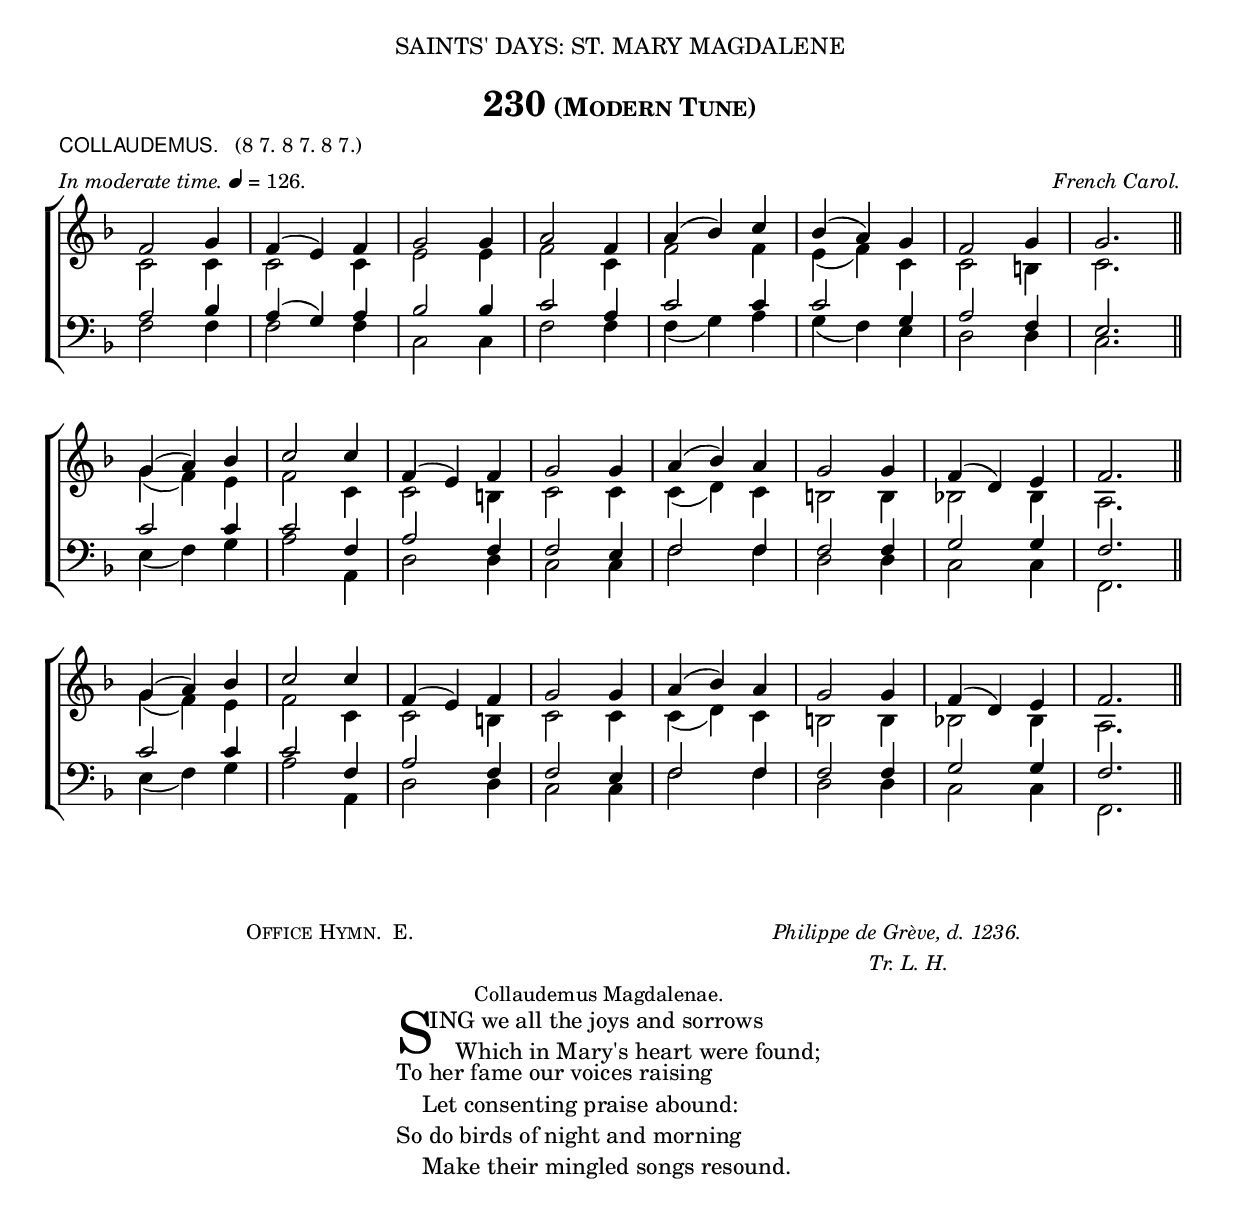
%%% 360b.png
%%% Hymn 230. (Modern Tune) Sing we all the joys and sorrows.
%%% Rev 1.

%%% Transcriber's Note:
%%% I am quite certain the white 1/2 note printed in the tempo indication is wrong and it 
%%% should be a black 1/4 note instead.  2=126 is blazingly fast, whereas 4=126 is
%%% about right for "in moderate time".  Code adjusted accordingly.

\version "2.10.23"

\header {
	dedication = \markup { \center-align { "SAINTS' DAYS: ST. MARY MAGDALENE" \hspace #0.1 }}
	title = \markup { "230" \large \smallCaps "(Modern Tune)" }
	poet = \markup { \small { \sans "COLLAUDEMUS." \hspace #1 \roman  "(8 7. 8 7. 8 7.)" } }
	meter =  \markup { \small { \italic "In moderate time." \general-align #Y #DOWN \note #"4" #0.5 = 126.} }
	arranger = \markup { \small \italic "French Carol." }
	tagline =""
			}
%%Generates nonbreaking bars
nbbar = { \bar "|" \noBreak }

global = {
\time 3/4
\key f \major
\set Staff.midiInstrument = "church organ"
}

soprano = \relative c' {  f2 g4 \nbbar f4(e) f \nbbar g2 g4 \nbbar a2 f4 \nbbar a(bes) c \nbbar bes(a) g \nbbar f2 g4 \nbbar g2. \bar "||" \break
g4(a) bes \nbbar c2 c4 \nbbar f,(e) f \nbbar g2 g4 \nbbar a(bes) a \nbbar g2 g4 \nbbar f(d) e \nbbar f2. \bar "||" \break
g4(a) bes \nbbar c2 c4 \nbbar f,(e) f \nbbar g2 g4 \nbbar a(bes) a \nbbar g2 g4 \nbbar f(d) e \nbbar f2. \bar "||" }
 
alto = \relative c' {  c2 c4 \nbbar c2 c4 \nbbar e2 e4 \nbbar f2 c4 \nbbar f2 f4 \nbbar e(f) c \nbbar c2 b4 \nbbar c2. \bar "||" \break
g'4(f) e \nbbar f2 c4 \nbbar c2 b4 \nbbar c2 c4 \nbbar c(d) c \nbbar b2 b4 \nbbar bes!2 bes4 \nbbar a2. \bar "||" \break
g'4(f) e \nbbar f2 c4 \nbbar c2 b4 \nbbar c2 c4 \nbbar c(d) c \nbbar b2 b4 \nbbar bes!2 bes4 \nbbar a2. \bar "||"  }

tenor = \relative c { \clef bass a'2 bes4 \nbbar a(g) a \nbbar bes2 bes4 \nbbar c2 a4 \nbbar c2 c4 \nbbar c2 g4 \nbbar a2 f4 \nbbar e2. \bar "||" \break
c'2 c4 \nbbar c2 f,4 \nbbar a2 f4 \nbbar f2 e4 \nbbar f2 f4 \nbbar f2 f4 \nbbar g2 g4 \nbbar f2. \bar "||" \break
c'2 c4 \nbbar c2 f,4 \nbbar a2 f4 \nbbar f2 e4 \nbbar f2 f4 \nbbar f2 f4 \nbbar g2 g4 \nbbar f2. \bar "||"  }

bass = \relative c { \clef bass  f2 f4 \nbbar f2 f4 \nbbar c2 c4 \nbbar f2 f4 \nbbar f(g) a \nbbar g(f) e \nbbar d2 d4 \nbbar c2. \bar "||" \break
e4(f) g \nbbar a2 a,4 \nbbar d2 d4 \nbbar c2 c4 \nbbar f2 f4 \nbbar d2 d4 \nbbar c2 c4 \nbbar f,2. \bar "||" \break
e'4(f) g \nbbar a2 a,4 \nbbar d2 d4 \nbbar c2 c4 \nbbar f2 f4 \nbbar d2 d4 \nbbar c2 c4 \nbbar f,2. \bar "||" }

#(ly:set-option 'point-and-click #f)

\paper {
  #(set-paper-size "a4")
%  annotate-spacing = ##t
  print-page-number = ##f
  ragged-last-bottom = ##t
  ragged-bottom = ##t
}

\book{

\score{
\new ChoirStaff
<<
	\context Staff = upper <<
	\context Voice = sopranos { \voiceOne \global \soprano }
	\context Voice = altos { \voiceTwo \global \alto }
							>>
		\context Staff = lower <<
		\context Voice = tenors { \voiceOne \global \tenor }
		\context Voice = basses { \voiceTwo \global \bass}
								>>
>>

\layout {
	indent=0
	\context { \Score \remove "Bar_number_engraver" }
	\context { \Staff \remove "Time_signature_engraver" }
	\context { \Score \remove "Mark_engraver" }
		\context { \Staff \consists "Mark_engraver" }
	}
%%midi
\midi { \context { \Score tempoWholesPerMinute = #(ly:make-moment 126 4)}}%% midi score bracket

}%%score


\markup "                   "  %%% force blank space before start of lyrics

\markup "                   "

%%% Lyric titles and attributions

\markup { \hspace #18 \small {  \column { \line {\smallCaps  "Office Hymn."   " E." \hspace #34 \italic "Philippe de Grève, d. 1236." }   
	\line { \hspace #60 \italic "Tr. L. H." }				 
	\line { \hspace #22 "Collaudemus Magdalenae." }
                                        % \line { "                    "}
}}}


%%% Lyrics

\markup { \hspace #30 %%add space as necc. to center the column
          \column { %% super column of everything
	              \column { %%verse 1 is a column of 2 lines  
	                  \line { \hspace #2.6 \column { \lower #2.4 \fontsize #8 "S" }   %%Drop Cap goes here
				  \hspace #-1.0   %% adjust this if other letters are too far from Drop Cap
				  \column  { \raise #0.0 "ING we all the joys and sorrows"
			                                 "    Which in Mary's heart were found;" } }     
	                  \line {  \hspace #2.5  %%adjust hspace until this line left edge is flush with Drop Cap
				   \lower  #1.56  %%adjust this until the line spacing looks right
				   \column {   
					   "To her fame our voices raising"
					   "    Let consenting praise abound:"
					   "So do birds of night and morning"
					   "    Make their mingled songs resound."
					   "                " %%% adds vertical spacing between verses
			}}
 			         } %%% finish verse 1

			
	  } %%% end super column
}

%%fake score block to occupy space and force a pagebreak.  Can't think of a better way of doing this.
\score{
	{s4 }
\header { breakbefore = ##f piece = ##f opus = ##f tagline = ##f }
\layout{	
	\context { \Staff
		\remove Time_signature_engraver
		\remove Key_engraver
		\remove Clef_engraver
		\remove Staff_symbol_engraver
}}}

%%% Second page
%%% Continuation of lyrics

\markup { \hspace #30 %%add space as necc. to center the column
          \column { %% super column of everything				 	 
		        \hspace #1  % adds vertical spacing between verses  

			\line { "2  " 
			   \column {	     
				   "Through the guest-throng at the banquet"
				   "    Undismayed she sought her Lord;"
				   "Cleansing tears and salving ointments"
				   "    Lowly on his feet she poured,—"
				   "Wiped them with her hair, obtaining"
				   "    By her love the great reward."
				   "                " %%% adds vertical spacing between verses
			}}
			\line { "3*" \hspace #-0.4
			\column {	     
				"Deigns the Cleanser to be cleansed;"
				"    Stoops the Source to find the flow;"
				"Drains the Flower in outpoured fragrance"
				"    Perfume which its heart let go:"
				"Heavens which have rained their bounty"
				"    Drink the dew from earth below!"
				"                " %%% adds vertical spacing between verses
			}}
			\line { "4  "
			\column {	     
				"There in box of alabaster,"
				"    Bearing nard of fragrance pure,"
				"She with gift of outpoured sweetness"
				"    Bids the mystic sign endure:"
				"Seeking from anointment healing,"
				"    Lo, the sick anoints the Cure!"
				"                " %%% adds vertical spacing between verses
			}}
			\line { "5  "
			\column {	     
				"Dearly then for that dear offering"
				"    Did our Lord in love repay:"
				"Since so perfect her devotion,"
				"    All her sins he put away:"
				"Made her be his own forerunner"
				"    On his Resurrection day."
				"                " %%% adds vertical spacing between verses
			}}
           		\line { "6. "
			   \column {	     
				   "Now be glory, laud, and honour"
				   "    Unto him the Paschal Host,"
				   "Who, in war with Death a Lion,"
				   "    As a Lamb gave up the ghost,"
				   "And the third day rose a Victor"
				   "    Crowned with spoils that Death had lost."
			}}
	  } %%% end supercolumn
} %%% end markup	  




%%Amen score block
\score {
\new ChoirStaff
	<<
	\context Staff = upper \with { fontsize = #-3 \override StaffSymbol #'staff-space = #(magstep -2) }
		<<
		\context Voice = "sopranos" { \relative c' {\clef treble \global \voiceOne f1 f \bar "||" }}
		\context Voice = "altos" { \relative c' {\clef treble \global \voiceTwo bes1 a \bar "||" }}
		>>
		\context Lyrics \lyricsto "altos" { \override LyricText #'font-size = #-1 A -- men. }
	\context Staff = lower \with { fontsize = #-3 \override StaffSymbol #'staff-space = #(magstep -2) }
		<<
		\context Voice = "tenors" { \relative c {\clef bass \global \voiceOne d1 c \bar "||" }}
		\context Voice = "basses" { \relative c {\clef bass \global \voiceTwo bes1 f \bar "||" }}
		>>
>>

\header { breakbefore = ##f piece = " " opus = " " }
\layout {
	\context { \Score timing = ##f }
	ragged-right = ##t
	indent = 15\cm
	\context { \Staff \remove "Time_signature_engraver" }
	}%%layout

%%Amen midi
\midi { \context { \Score tempoWholesPerMinute = #(ly:make-moment 126 4) }} %%Amen midi
}%%amen score

} %%% book bracket
